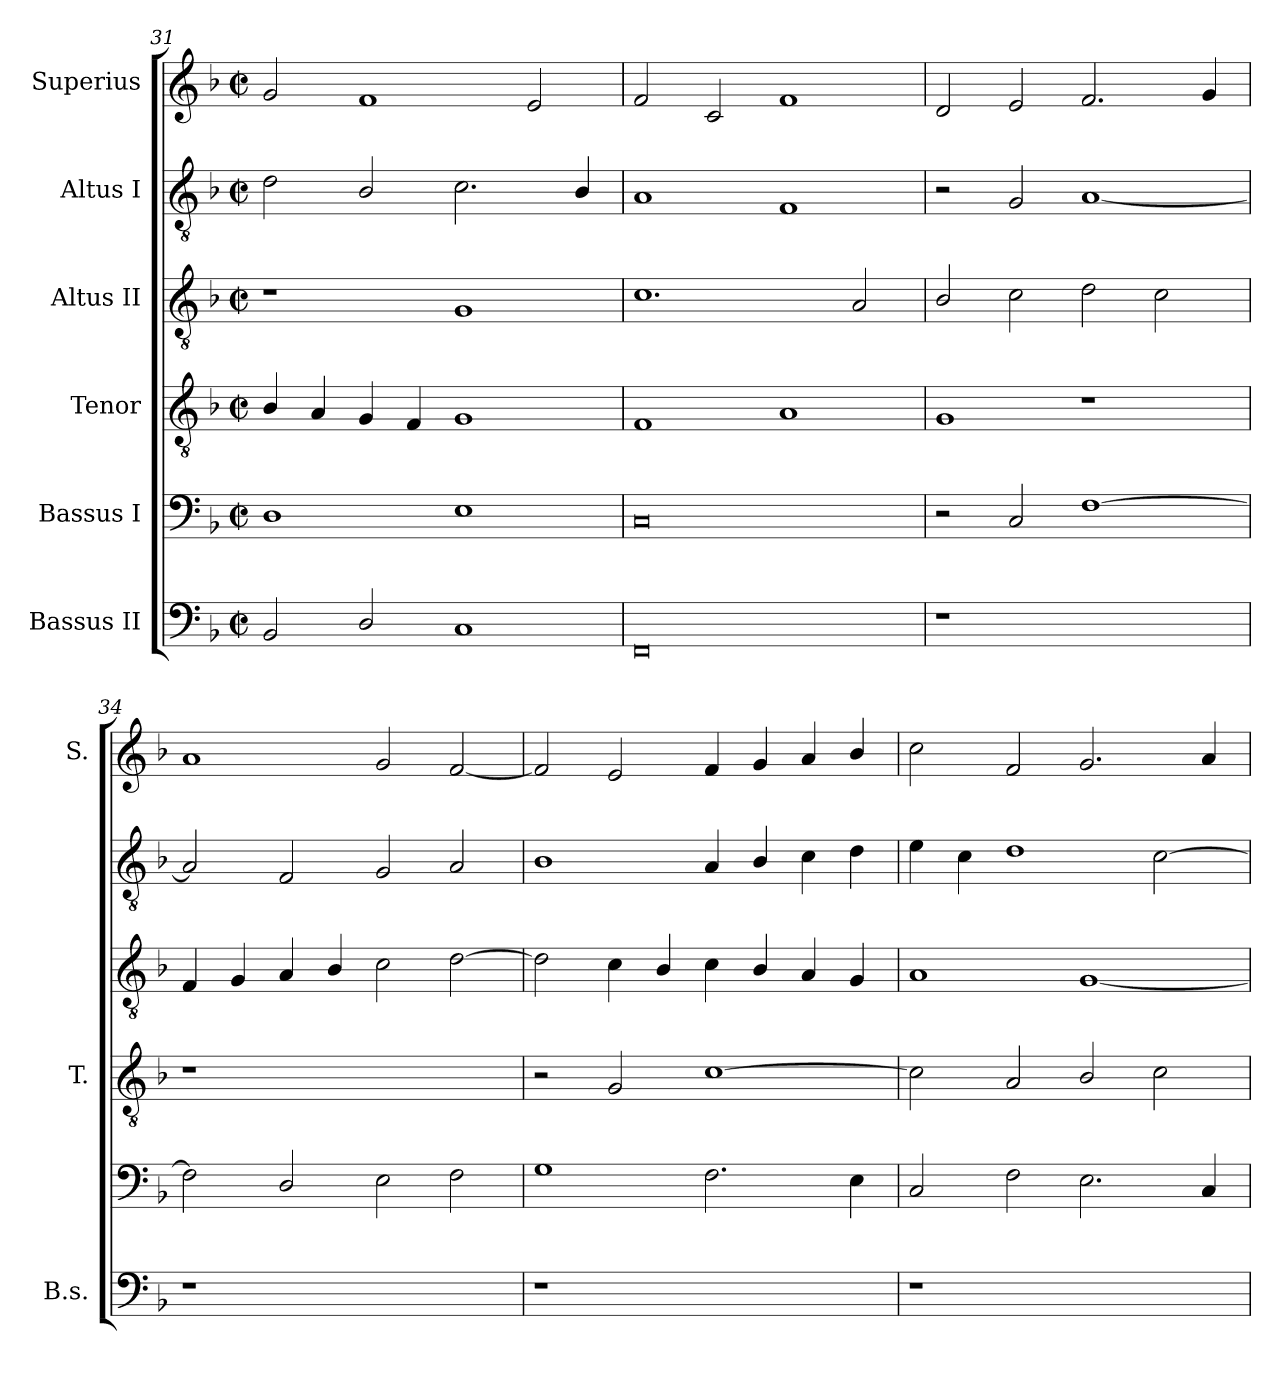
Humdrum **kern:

**kern	**kern	**kern	**kern	**kern	**kern
*part6	*part5	*part4	*part3	*part2	*part1
*staff6	*staff5	*staff4	*staff3	*staff2	*staff1
*I"Bassus II	*I"Bassus I	*I"Tenor	*I"Altus II	*I"Altus I	*I"Superius
*I'B.s.	*	*I'T.	*	*	*I'S.
*clefF4	*clefF4	*clefGv2	*clefGv2	*clefGv2	*clefG2
*	*	*ITrd7c12	*ITrd7c12	*ITrd7c12	*
*k[b-]	*k[b-]	*k[b-]	*k[b-]	*k[b-]	*k[b-]
*d:	*d:	*d:	*d:	*d:	*d:
*M2/2	*M2/2	*M2/2	*M2/2	*M2/2	*M2/2
*met(c|)	*met(c|)	*met(c|)	*met(c|)	*met(c|)	*met(c|)
=31	=31	=31	=31	=31	=31
2BB-i/	1Di	4BB-i/	1r	2Di\	2gi/
.	.	4AAi/	.	.	.
2Di/	.	4GGi/	.	2BB-i/	1fi
.	.	4FFi/	.	.	.
1Ci	1Ei	1GGi	1GGi	2.Ci\	.
.	.	.	.	.	2ei/
.	.	.	.	4BB-i/	.
=32	=32	=32	=32	=32	=32
0FFi	0Ci	1FFi	1.Ci	1AAi	2fi/
.	.	.	.	.	2ci/
.	.	1AAi	.	1FFi	1fi
.	.	.	2AAi/	.	.
!!LO:PB:g=z
=33	=33	=33	=33	=33	=33
!LO:N:vis=1	!	!	!	!	!
1r	2r	1GGi	2BB-i/	2r	2di/
.	2Ci/	.	2Ci\	2GGi/	2ei/
1ryy	[>1Fi	1r	2Di\	[<1AAi	2.fi/
.	.	.	2Ci\	.	.
.	.	.	.	.	4gi/
=34	=34	=34	=34	=34	=34
!LO:N:vis=1	!	!LO:N:vis=1	!	!	!
1r	2Fi\]	1r	4FFi/	2AAi/]	1ai
.	.	.	4GGi/	.	.
.	2Di/	.	4AAi/	2FFi/	.
.	.	.	4BB-i/	.	.
1ryy	2Ei\	1ryy	2Ci\	2GGi/	2gi/
.	2Fi\	.	[>2Di\	2AAi/	[<2fi/
=35	=35	=35	=35	=35	=35
!LO:N:vis=1	!	!	!	!	!
1r	1Gi	2r	2Di\]	1BB-i	2fi/]
.	.	2GGi/	4Ci\	.	2ei/
.	.	.	4BB-i/	.	.
1ryy	2.Fi\	[>1Ci	4Ci\	4AAi/	4fi/
.	.	.	4BB-i/	4BB-i/	4gi/
.	.	.	4AAi/	4Ci\	4ai/
.	4Ei\	.	4GGi/	4Di\	4b-i/
=36	=36	=36	=36	=36	=36
!LO:N:vis=1	!	!	!	!	!
1r	2Ci/	2Ci\]	1AAi	4Ei\	2cci\
.	.	.	.	4Ci\	.
.	2Fi\	2AAi/	.	1Di	2fi/
1ryy	2.Ei\	2BB-i/	[<1GGi	.	2.gi/
.	.	2Ci\	.	[>2Ci\	.
.	4Ci/	.	.	.	4ai/
=	=	=	=	=	=
*-	*-	*-	*-	*-	*-
